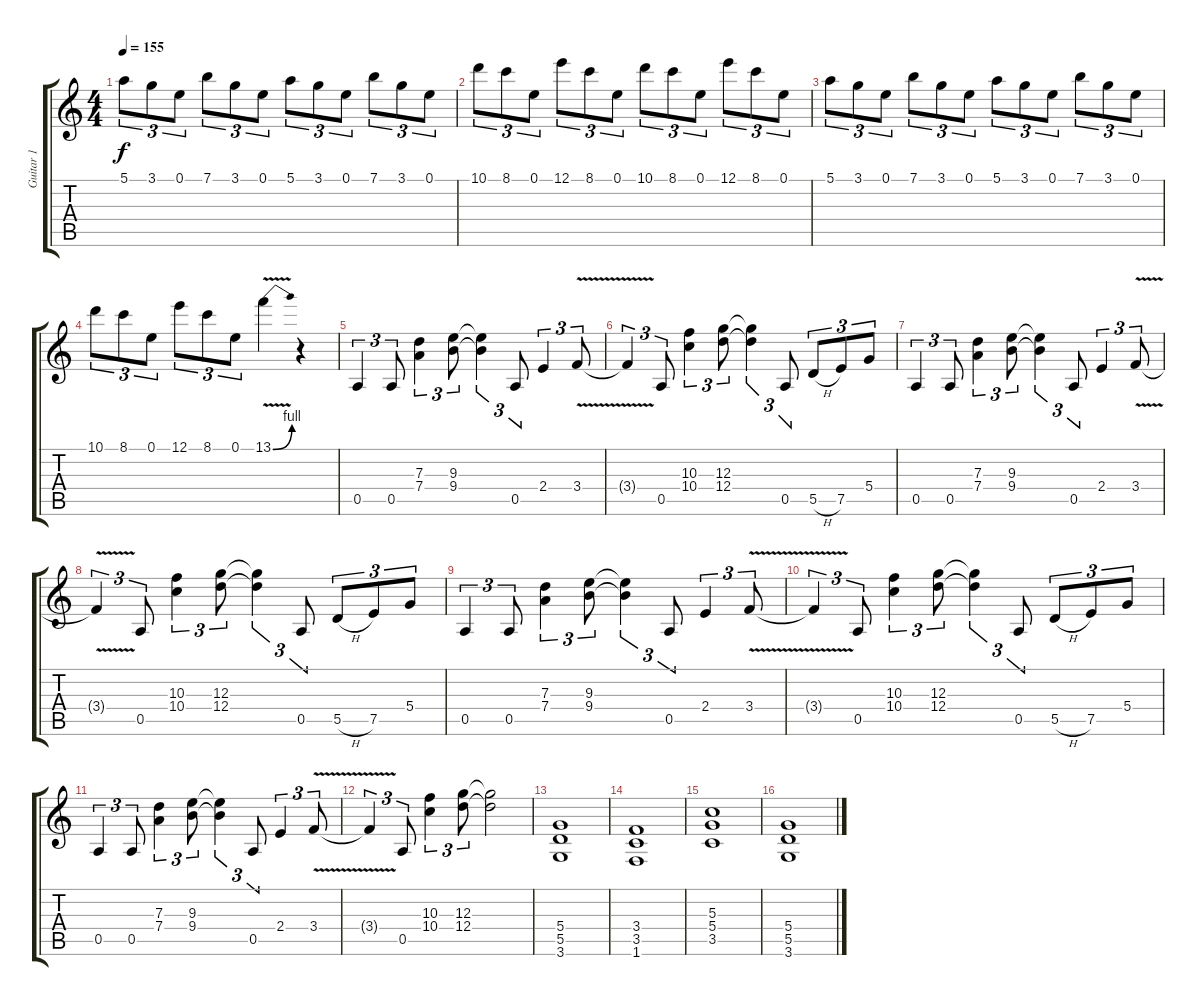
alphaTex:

\track ("Guitar 1" "Guitar 1") {instrument distortionguitar}
\staff {score tabs}
\tuning (E4 B3 G3 D3 A2 E2) {hide}
\ts (4 4)
\tempo 155
\clef g2
\ks c
5.1.8{tu (3 2) dy f} 3.1.8{tu (3 2)} 0.1.8{tu (3 2)} 7.1.8{tu (3 2)} 3.1.8{tu (3 2)} 0.1.8{tu (3 2)} 5.1.8{tu (3 2)} 3.1.8{tu (3 2)} 0.1.8{tu (3 2)} 7.1.8{tu (3 2)} 3.1.8{tu (3 2)} 0.1.8{tu (3 2)} |
10.1.8{tu (3 2)} 8.1.8{tu (3 2)} 0.1.8{tu (3 2)} 12.1.8{tu (3 2)} 8.1.8{tu (3 2)} 0.1.8{tu (3 2)} 10.1.8{tu (3 2)} 8.1.8{tu (3 2)} 0.1.8{tu (3 2)} 12.1.8{tu (3 2)} 8.1.8{tu (3 2)} 0.1.8{tu (3 2)} |
5.1.8{tu (3 2)} 3.1.8{tu (3 2)} 0.1.8{tu (3 2)} 7.1.8{tu (3 2)} 3.1.8{tu (3 2)} 0.1.8{tu (3 2)} 5.1.8{tu (3 2)} 3.1.8{tu (3 2)} 0.1.8{tu (3 2)} 7.1.8{tu (3 2)} 3.1.8{tu (3 2)} 0.1.8{tu (3 2)} |
10.1.8{tu (3 2)} 8.1.8{tu (3 2)} 0.1.8{tu (3 2)} 12.1.8{tu (3 2)} 8.1.8{tu (3 2)} 0.1.8{tu (3 2)} 13.1{be (bend 0 0 60 4) v}.4 r.4 |
0.5.4{tu (3 2)} 0.5.8{tu (3 2)} (7.3 7.4).4{tu (3 2)} (9.3 9.4).8{tu (3 2)} (9.3{t} 9.4{t}).4{tu (3 2)} 0.5.8{tu (3 2)} 2.4.4{tu (3 2)} 3.4{v}.8{tu (3 2)} |
3.4{t}.4{tu (3 2)} 0.5.8{tu (3 2)} (10.3 10.4).4{tu (3 2)} (12.3 12.4).8{tu (3 2)} (12.3{t} 12.4{t}).4{tu (3 2)} 0.5.8{tu (3 2)} 5.5{h}.8{tu (3 2)} 7.5.8{tu (3 2)} 5.4.8{tu (3 2)} |
0.5.4{tu (3 2)} 0.5.8{tu (3 2)} (7.3 7.4).4{tu (3 2)} (9.3 9.4).8{tu (3 2)} (9.3{t} 9.4{t}).4{tu (3 2)} 0.5.8{tu (3 2)} 2.4.4{tu (3 2)} 3.4{v}.8{tu (3 2)} |
3.4{t}.4{tu (3 2)} 0.5.8{tu (3 2)} (10.3 10.4).4{tu (3 2)} (12.3 12.4).8{tu (3 2)} (12.3{t} 12.4{t}).4{tu (3 2)} 0.5.8{tu (3 2)} 5.5{h}.8{tu (3 2)} 7.5.8{tu (3 2)} 5.4.8{tu (3 2)} |
0.5.4{tu (3 2)} 0.5.8{tu (3 2)} (7.3 7.4).4{tu (3 2)} (9.3 9.4).8{tu (3 2)} (9.3{t} 9.4{t}).4{tu (3 2)} 0.5.8{tu (3 2)} 2.4.4{tu (3 2)} 3.4{v}.8{tu (3 2)} |
3.4{t}.4{tu (3 2)} 0.5.8{tu (3 2)} (10.3 10.4).4{tu (3 2)} (12.3 12.4).8{tu (3 2)} (12.3{t} 12.4{t}).4{tu (3 2)} 0.5.8{tu (3 2)} 5.5{h}.8{tu (3 2)} 7.5.8{tu (3 2)} 5.4.8{tu (3 2)} |
0.5.4{tu (3 2)} 0.5.8{tu (3 2)} (7.3 7.4).4{tu (3 2)} (9.3 9.4).8{tu (3 2)} (9.3{t} 9.4{t}).4{tu (3 2)} 0.5.8{tu (3 2)} 2.4.4{tu (3 2)} 3.4{v}.8{tu (3 2)} |
3.4{t}.4{tu (3 2)} 0.5.8{tu (3 2)} (10.3 10.4).4{tu (3 2)} (12.3 12.4).8{tu (3 2)} (12.3{t} 12.4{t}).2 |
(5.4 5.5 3.6).1 |
(3.4 3.5 1.6).1 |
(5.3 5.4 3.5).1 |
(5.4 5.5 3.6).1
